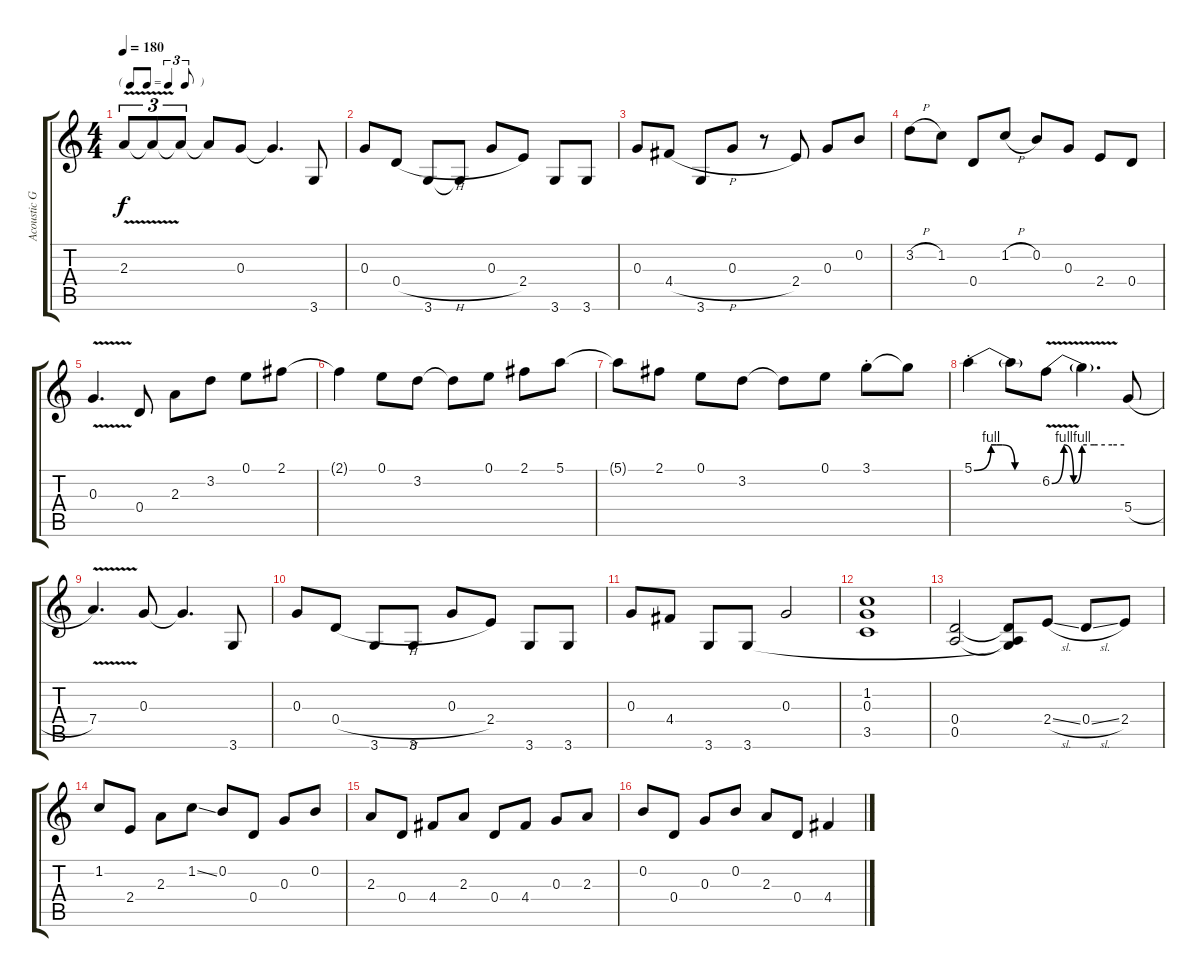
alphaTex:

\track ("Acoustic Guitar" "Acoustic G") {instrument electricguitarjazz}
\staff {score tabs}
\tuning (E4 B3 G3 D3 A2 E2) {hide}
\ts (4 4)
\tf triplet8th
\tempo 180
\clef g2
\ks c
2.3{v}.8{tu (3 2) dy f} 2.3{t}.8{tu (3 2)} 2.3{t}.8{tu (3 2)} 2.3{t}.8 0.3.8 0.3{t}.4{d} 3.6.8 |
0.3.8 0.4{h}.8 3.6.8 3.6{t}.8 0.3.8 2.4.8 3.6.8 3.6.8 |
0.3.8 4.4{h}.8 3.6.8 0.3.8 r.8 2.4.8 0.3.8 0.2.8 |
3.2{h}.8 1.2.8 0.4.8 1.2{h}.8 0.2.8 0.3.8 2.4.8 0.4.8 |
0.3{v}.4{d} 0.4.8 2.3.8 3.2.8 0.1.8 2.1.8 |
2.1{t}.4 0.1.8 3.2.8 3.2{t}.8 0.1.8 2.1.8 5.1.8 |
5.1{t}.8 2.1.8 0.1.8 3.2.8 3.2{t}.8 0.1.8 3.1{st}.8 3.1{t}.8 |
5.1{be (custom 0 0 15 4 20 4 25 4 36 0 45 0 60 0) st}.4 5.1{t}.8 6.2{be (custom 0 0 10 4 18 0 25 4 35 4 50 4 60 4) v}.8 6.2{t}.4{d} 5.4{h}.8 |
7.4{v}.4{d} 0.3.8 0.3{t}.4{d} 3.6.8 |
0.3.8 0.4{h}.8 3.6.8 3.6.8 0.3.8 2.4.8 3.6.8 3.6.8 |
0.3.8 4.4.8 3.6.8 3.6.8 0.3.2 |
(1.2 0.3 3.5).1 |
(0.4 0.5).2 (0.4{t} 0.5{t} 3.6{t}).8 2.4{sl}.8 0.4{sl}.8 2.4.8 |
1.2.8 2.4.8 2.3.8 1.2{ss}.8 0.2.8 0.4.8 0.3.8 0.2.8 |
2.3.8 0.4.8 4.4.8 2.3.8 0.4.8 4.4.8 0.3.8 2.3.8 |
0.2.8 0.4.8 0.3.8 0.2.8 2.3.8 0.4.8 4.4.4
